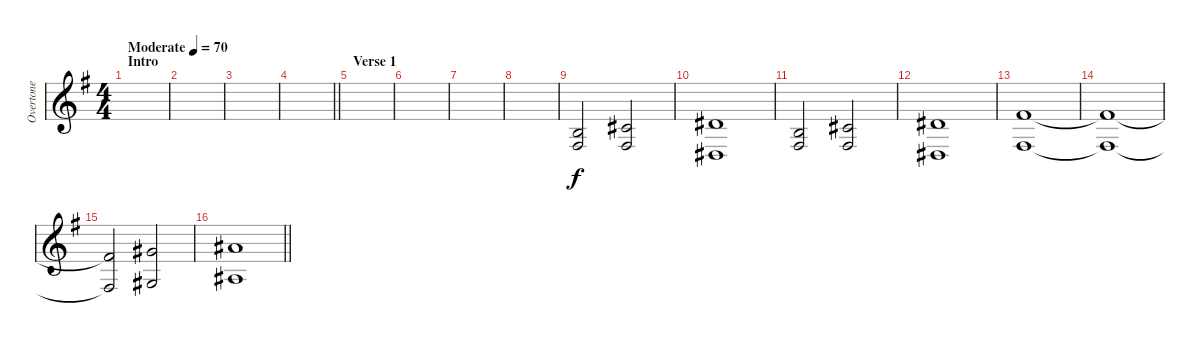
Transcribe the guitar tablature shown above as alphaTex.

\track ("Overtone" "Overtone") {instrument piccolo}
\staff {score}
\tuning (E4 B3 G3 D3 A2 E2) {hide}
\ts (4 4)
\section ("" "Intro")
\tempo (70 "Moderate")
\clef g2
\ks g
|
|
|
\barLineRight lightlight
|
\section ("" "Verse 1")
|
|
|
|
(0.2 4.4).2 (2.2 4.4).2 |
(4.2 1.4).1 |
(0.2 4.4).2 (2.2 4.4).2 |
(4.2 1.4).1 |
(2.1 4.4).1 |
(2.1{t} 4.4{t}).1 |
(2.1{t} 4.4{t}).2 (4.1 6.4).2 |
\barLineRight lightlight
(6.1 3.3).1
